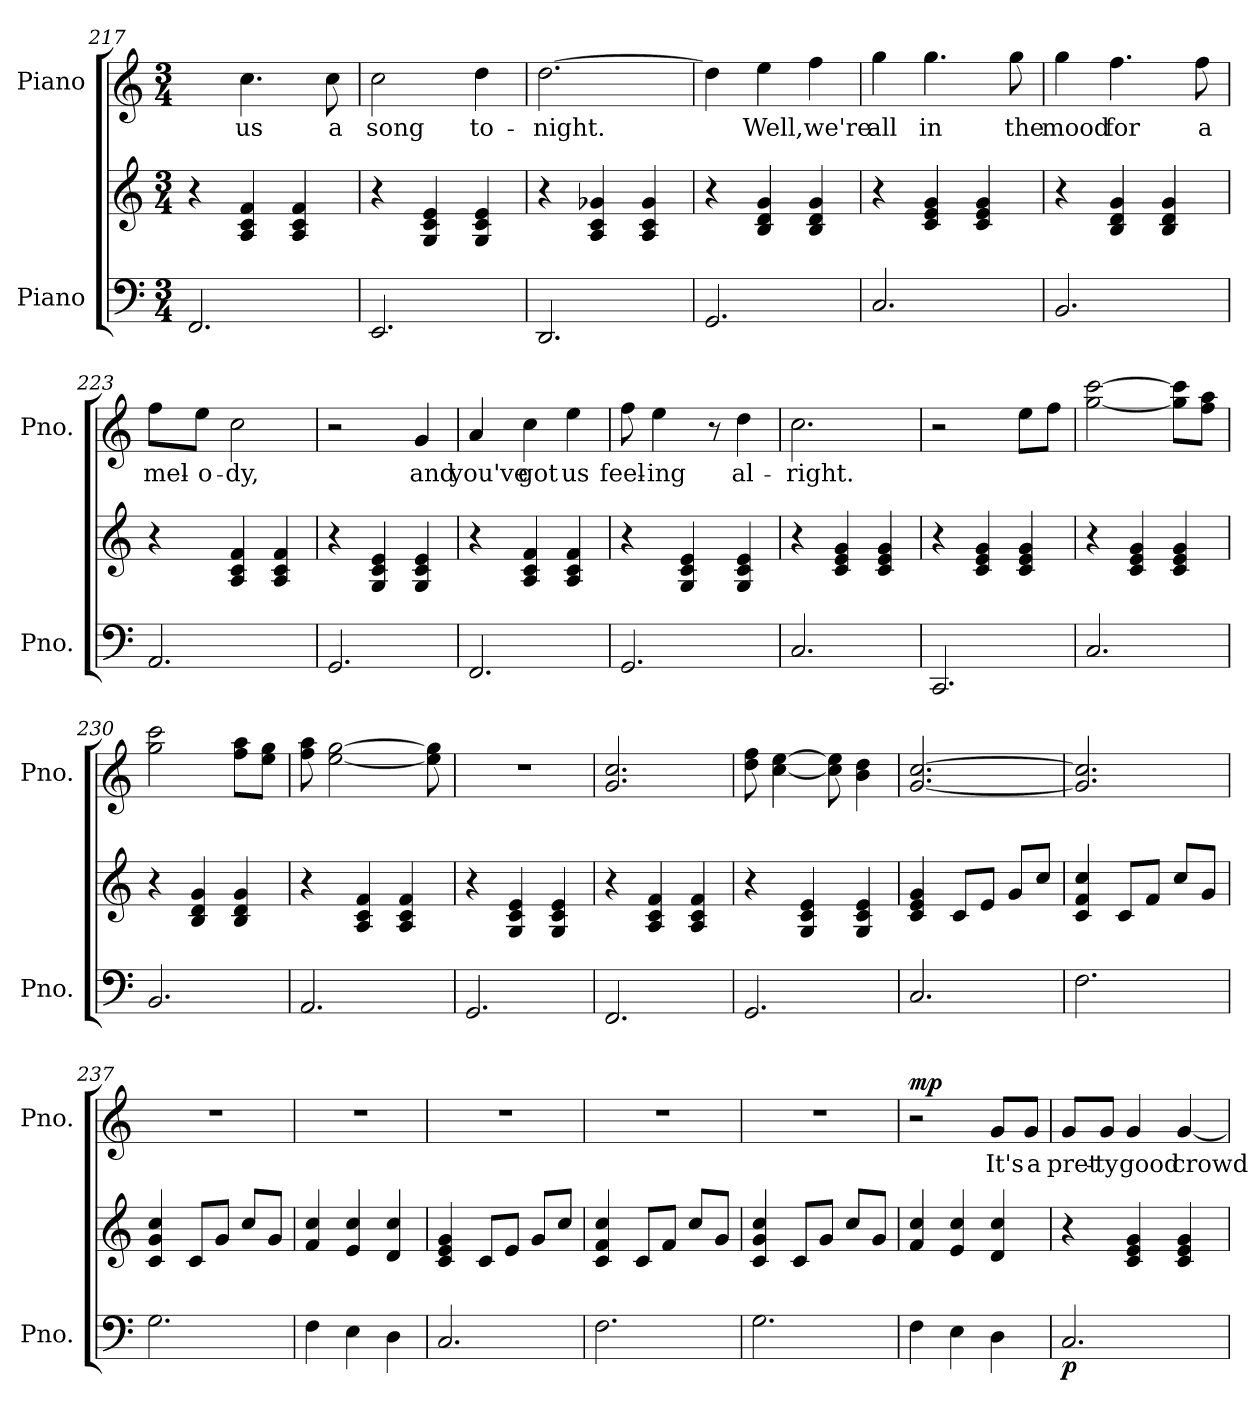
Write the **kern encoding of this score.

**kern	**kern	**dynam	**kern	**text	**dynam
*part2	*part2	*part2	*part1	*part1	*part1
*staff3	*staff2	*staff2/3	*staff1	*staff1	*staff1
*I"Piano	*	*	*I"Piano	*	*
*I'Pno.	*	*	*I'Pno.	*	*
*clefF4	*clefG2	*	*clefG2	*	*
*k[]	*k[]	*	*k[]	*	*
*M3/4	*M3/4	*	*M3/4	*	*
=217	=217	=217	=217	=217	=217
2.FF/	4r	.	4a/yy	sing	.
.	4A/ 4c/ 4f/	.	4.cc\	us	.
.	4A/ 4c/ 4f/	.	.	.	.
.	.	.	8cc\	a	.
=218	=218	=218	=218	=218	=218
2.EE/	4r	.	2cc\	song	.
.	4G/ 4c/ 4e/	.	.	.	.
.	4G/ 4c/ 4e/	.	4dd\	to-	.
=219	=219	=219	=219	=219	=219
2.DD/	4r	.	[2.dd\	-night.	.
.	4A/ 4c/ 4g-X/	.	.	.	.
.	4A/ 4c/ 4g-/	.	.	.	.
=220	=220	=220	=220	=220	=220
2.GG/	4r	.	4dd\]	.	.
.	4B/ 4d/ 4g/	.	4ee\	Well,	.
.	4B/ 4d/ 4g/	.	4ff\	we're	.
=221	=221	=221	=221	=221	=221
2.C/	4r	.	4gg\	all	.
.	4c/ 4e/ 4g/	.	4.gg\	in	.
.	4c/ 4e/ 4g/	.	.	.	.
.	.	.	8gg\	the	.
!!LO:PB:g=z
=222	=222	=222	=222	=222	=222
2.BB/	4r	.	4gg\	mood	.
.	4B/ 4d/ 4g/	.	4.ff\	for	.
.	4B/ 4d/ 4g/	.	.	.	.
.	.	.	8ff\	a	.
=223	=223	=223	=223	=223	=223
2.AA/	4r	.	8ff\L	mel-	.
.	.	.	8ee\J	-o-	.
.	4A/ 4c/ 4f/	.	2cc\	-dy,	.
.	4A/ 4c/ 4f/	.	.	.	.
=224	=224	=224	=224	=224	=224
2.GG/	4r	.	2r	.	.
.	4G/ 4c/ 4e/	.	.	.	.
.	4G/ 4c/ 4e/	.	4g/	and	.
=225	=225	=225	=225	=225	=225
2.FF/	4r	.	4a/	you've	.
.	4A/ 4c/ 4f/	.	4cc\	got	.
.	4A/ 4c/ 4f/	.	4ee\	us	.
=226	=226	=226	=226	=226	=226
2.GG/	4r	.	8ff\	feel-	.
.	.	.	4ee\	-ing	.
.	4G/ 4c/ 4e/	.	.	.	.
.	.	.	8r	.	.
.	4G/ 4c/ 4e/	.	4dd\	al-	.
=227	=227	=227	=227	=227	=227
2.C/	4r	.	2.cc\	-right.	.
.	4c/ 4e/ 4g/	.	.	.	.
.	4c/ 4e/ 4g/	.	.	.	.
=228	=228	=228	=228	=228	=228
2.CC/	4r	.	2r	.	.
.	4c/ 4e/ 4g/	.	.	.	.
.	4c/ 4e/ 4g/	.	8ee\L	.	.
.	.	.	8ff\J	.	.
!!LO:LB:g=z
=229	=229	=229	=229	=229	=229
2.C/	4r	.	[2gg\ [2ccc\	.	.
.	4c/ 4e/ 4g/	.	.	.	.
.	4c/ 4e/ 4g/	.	8gg\] 8ccc\]L	.	.
.	.	.	8ff\ 8aa\J	.	.
=230	=230	=230	=230	=230	=230
2.BB/	4r	.	2gg\ 2ccc\	.	.
.	4B/ 4d/ 4g/	.	.	.	.
.	4B/ 4d/ 4g/	.	8ff\ 8aa\L	.	.
.	.	.	8ee\ 8gg\J	.	.
=231	=231	=231	=231	=231	=231
2.AA/	4r	.	8ff\ 8aa\	.	.
.	.	.	[2ee\ [2gg\	.	.
.	4A/ 4c/ 4f/	.	.	.	.
.	4A/ 4c/ 4f/	.	.	.	.
.	.	.	8ee\] 8gg\]	.	.
=232	=232	=232	=232	=232	=232
2.GG/	4r	.	2.r	.	.
.	4G/ 4c/ 4e/	.	.	.	.
.	4G/ 4c/ 4e/	.	.	.	.
=233	=233	=233	=233	=233	=233
2.FF/	4r	.	2.g/ 2.cc/	.	.
.	4A/ 4c/ 4f/	.	.	.	.
.	4A/ 4c/ 4f/	.	.	.	.
=234	=234	=234	=234	=234	=234
2.GG/	4r	.	8dd\ 8ff\	.	.
.	.	.	[4cc\ [4ee\	.	.
.	4G/ 4c/ 4e/	.	.	.	.
.	.	.	8cc\] 8ee\]	.	.
.	4G/ 4c/ 4e/	.	4b\ 4dd\	.	.
=235	=235	=235	=235	=235	=235
2.C/	4c/ 4e/ 4g/	.	[2.g/ [2.cc/	.	.
.	8c/L	.	.	.	.
.	8e/J	.	.	.	.
.	8g/L	.	.	.	.
.	8cc/J	.	.	.	.
=236	=236	=236	=236	=236	=236
2.F\	4c/ 4f/ 4cc/	.	2.g/] 2.cc/]	.	.
.	8c/L	.	.	.	.
.	8f/J	.	.	.	.
.	8cc/L	.	.	.	.
.	8g/J	.	.	.	.
!!LO:LB:g=z
=237	=237	=237	=237	=237	=237
2.G\	4c/ 4g/ 4cc/	.	2.r	.	.
.	8c/L	.	.	.	.
.	8g/J	.	.	.	.
.	8cc/L	.	.	.	.
.	8g/J	.	.	.	.
=238	=238	=238	=238	=238	=238
4F\	4f/ 4cc/	.	2.r	.	.
4E\	4e/ 4cc/	.	.	.	.
4D\	4d/ 4cc/	.	.	.	.
=239	=239	=239	=239	=239	=239
2.C/	4c/ 4e/ 4g/	.	2.r	.	.
.	8c/L	.	.	.	.
.	8e/J	.	.	.	.
.	8g/L	.	.	.	.
.	8cc/J	.	.	.	.
=240	=240	=240	=240	=240	=240
2.F\	4c/ 4f/ 4cc/	.	2.r	.	.
.	8c/L	.	.	.	.
.	8f/J	.	.	.	.
.	8cc/L	.	.	.	.
.	8g/J	.	.	.	.
=241	=241	=241	=241	=241	=241
2.G\	4c/ 4g/ 4cc/	.	2.r	.	.
.	8c/L	.	.	.	.
.	8g/J	.	.	.	.
.	8cc/L	.	.	.	.
.	8g/J	.	.	.	.
=242	=242	=242	=242	=242	=242
!	!	!	!	!	!LO:DY:b
4F\	4f/ 4cc/	.	2r	.	mp
4E\	4e/ 4cc/	.	.	.	.
4D\	4d/ 4cc/	.	8g/L	It's	.
.	.	.	8g/J	a	.
=243	=243	=243	=243	=243	=243
!	!	!LO:DY:b=2	!	!	!
2.C/	4r	p	8g/L	pret-	.
.	.	.	8g/J	-ty	.
.	4c/ 4e/ 4g/	.	4g/	good	.
.	4c/ 4e/ 4g/	.	[4g/	crowd	.
=	=	=	=	=	=
*-	*-	*-	*-	*-	*-
